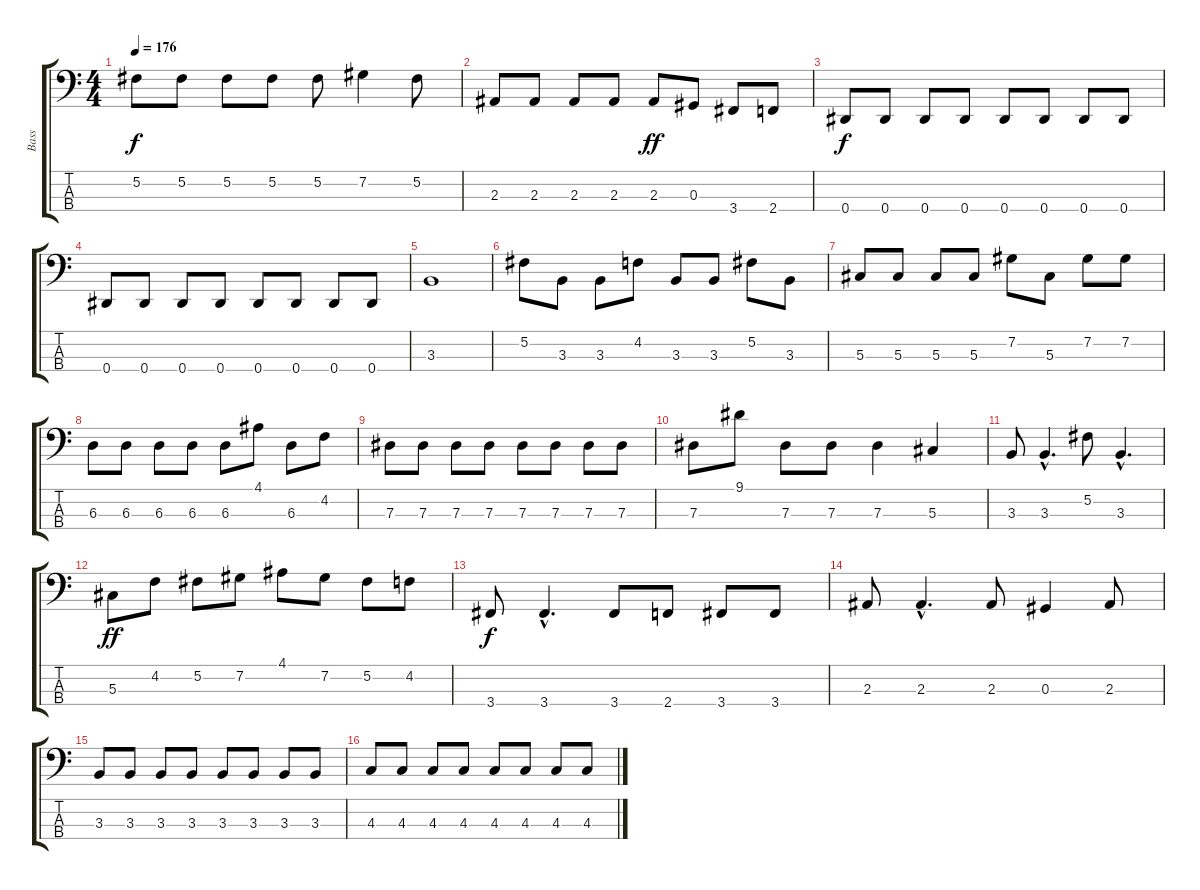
\track ("Bass" "Bass") {instrument electricbassfinger}
\staff {score tabs}
\tuning (Gb2 Db2 Ab1 Eb1) {hide}
\ts (4 4)
\tempo 176
\clef f4
\ks c
5.2.8{dy f} 5.2.8 5.2.8 5.2.8 5.2.8 7.2.4 5.2.8 |
2.3.8 2.3.8 2.3.8 2.3.8 2.3.8{dy ff} 0.3.8 3.4.8 2.4.8 |
0.4.8{dy f} 0.4.8 0.4.8 0.4.8 0.4.8 0.4.8 0.4.8 0.4.8 |
0.4.8 0.4.8 0.4.8 0.4.8 0.4.8 0.4.8 0.4.8 0.4.8 |
3.3.1 |
5.2.8 3.3.8 3.3.8 4.2.8 3.3.8 3.3.8 5.2.8 3.3.8 |
5.3.8 5.3.8 5.3.8 5.3.8 7.2.8 5.3.8 7.2.8 7.2.8 |
6.3.8 6.3.8 6.3.8 6.3.8 6.3.8 4.1.8 6.3.8 4.2.8 |
7.3.8 7.3.8 7.3.8 7.3.8 7.3.8 7.3.8 7.3.8 7.3.8 |
7.3.8 9.1.8 7.3.8 7.3.8 7.3.4 5.3.4 |
3.3.8 3.3{hac}.4{d} 5.2.8 3.3{hac}.4{d} |
5.3.8{dy ff} 4.2.8 5.2.8 7.2.8 4.1.8 7.2.8 5.2.8 4.2.8 |
3.4.8{dy f} 3.4{hac}.4{d} 3.4.8 2.4.8 3.4.8 3.4.8 |
2.3.8 2.3{hac}.4{d} 2.3.8 0.3.4 2.3.8 |
3.3.8 3.3.8 3.3.8 3.3.8 3.3.8 3.3.8 3.3.8 3.3.8 |
4.3.8 4.3.8 4.3.8 4.3.8 4.3.8 4.3.8 4.3.8 4.3.8
